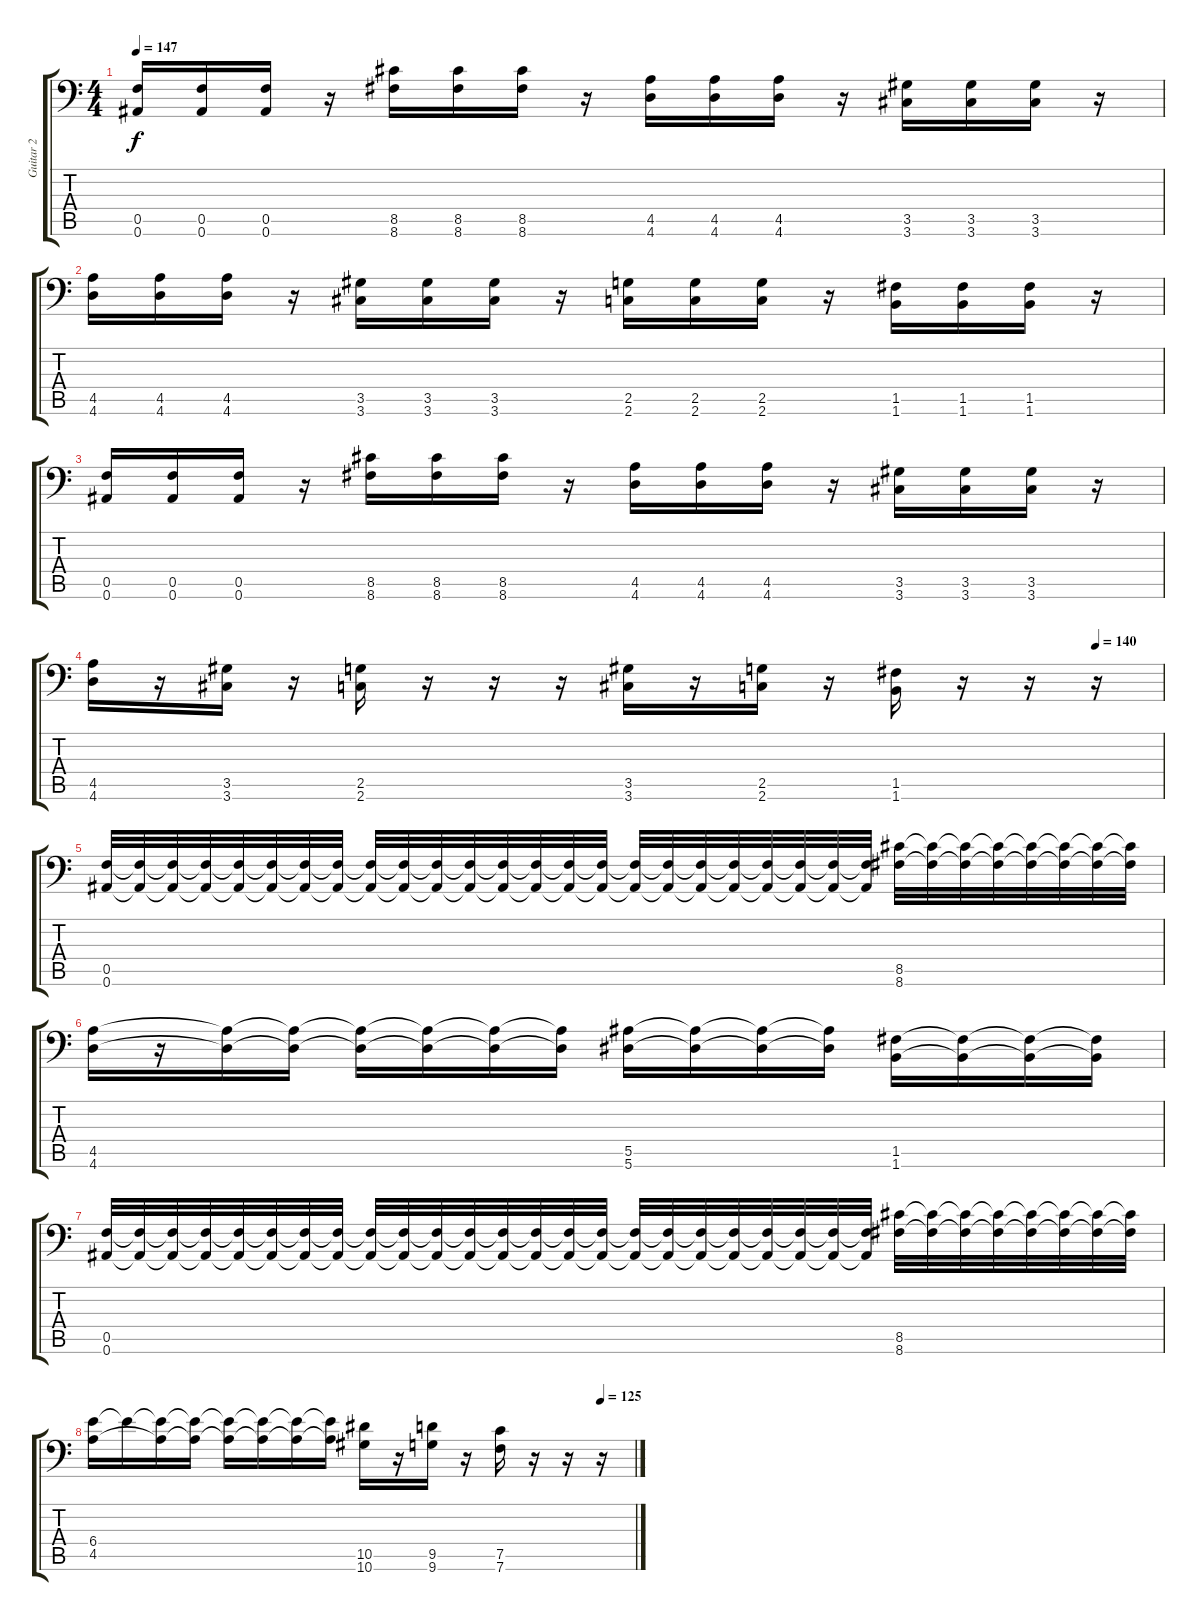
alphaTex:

\track ("Guitar 2" "Guitar 2") {instrument distortionguitar}
\staff {score tabs}
\tuning (C4 G3 Eb3 Bb2 F2 Bb1) {hide}
\ts (4 4)
\tempo 147
\clef f4
\ks c
(0.5 0.6).16{dy f} (0.5 0.6).16 (0.5 0.6).16 r.16 (8.5 8.6).16 (8.5 8.6).16 (8.5 8.6).16 r.16 (4.5 4.6).16 (4.5 4.6).16 (4.5 4.6).16 r.16 (3.5 3.6).16 (3.5 3.6).16 (3.5 3.6).16 r.16 |
(4.5 4.6).16 (4.5 4.6).16 (4.5 4.6).16 r.16 (3.5 3.6).16 (3.5 3.6).16 (3.5 3.6).16 r.16 (2.5 2.6).16 (2.5 2.6).16 (2.5 2.6).16 r.16 (1.5 1.6).16 (1.5 1.6).16 (1.5 1.6).16 r.16 |
(0.5 0.6).16 (0.5 0.6).16 (0.5 0.6).16 r.16 (8.5 8.6).16 (8.5 8.6).16 (8.5 8.6).16 r.16 (4.5 4.6).16 (4.5 4.6).16 (4.5 4.6).16 r.16 (3.5 3.6).16 (3.5 3.6).16 (3.5 3.6).16 r.16 |
\tempo (140 0.9375)
(4.5 4.6).16 r.16 (3.5 3.6).16 r.16 (2.5 2.6).16 r.16 r.16 r.16 (3.5 3.6).16 r.16 (2.5 2.6).16 r.16 (1.5 1.6).16 r.16 r.16 r.16 |
(0.5 0.6).32 (0.5{t} 0.6{t}).32 (0.5{t} 0.6{t}).32 (0.5{t} 0.6{t}).32 (0.5{t} 0.6{t}).32 (0.5{t} 0.6{t}).32 (0.5{t} 0.6{t}).32 (0.5{t} 0.6{t}).32 (0.5{t} 0.6{t}).32 (0.5{t} 0.6{t}).32 (0.5{t} 0.6{t}).32 (0.5{t} 0.6{t}).32 (0.5{t} 0.6{t}).32 (0.5{t} 0.6{t}).32 (0.5{t} 0.6{t}).32 (0.5{t} 0.6{t}).32 (0.5{t} 0.6{t}).32 (0.5{t} 0.6{t}).32 (0.5{t} 0.6{t}).32 (0.5{t} 0.6{t}).32 (0.5{t} 0.6{t}).32 (0.5{t} 0.6{t}).32 (0.5{t} 0.6{t}).32 (0.5{t} 0.6{t}).32 (8.5 8.6).32 (8.5{t} 8.6{t}).32 (8.5{t} 8.6{t}).32 (8.5{t} 8.6{t}).32 (8.5{t} 8.6{t}).32 (8.5{t} 8.6{t}).32 (8.5{t} 8.6{t}).32 (8.5{t} 8.6{t}).32 |
(4.5 4.6).16 r.16 (4.5{t} 4.6{t}).16 (4.5{t} 4.6{t}).16 (4.5{t} 4.6{t}).16 (4.5{t} 4.6{t}).16 (4.5{t} 4.6{t}).16 (4.5{t} 4.6{t}).16 (5.5 5.6).16 (5.5{t} 5.6{t}).16 (5.5{t} 5.6{t}).16 (5.5{t} 5.6{t}).16 (1.5 1.6).16 (1.5{t} 1.6{t}).16 (1.5{t} 1.6{t}).16 (1.5{t} 1.6{t}).16 |
(0.5 0.6).32 (0.5{t} 0.6{t}).32 (0.5{t} 0.6{t}).32 (0.5{t} 0.6{t}).32 (0.5{t} 0.6{t}).32 (0.5{t} 0.6{t}).32 (0.5{t} 0.6{t}).32 (0.5{t} 0.6{t}).32 (0.5{t} 0.6{t}).32 (0.5{t} 0.6{t}).32 (0.5{t} 0.6{t}).32 (0.5{t} 0.6{t}).32 (0.5{t} 0.6{t}).32 (0.5{t} 0.6{t}).32 (0.5{t} 0.6{t}).32 (0.5{t} 0.6{t}).32 (0.5{t} 0.6{t}).32 (0.5{t} 0.6{t}).32 (0.5{t} 0.6{t}).32 (0.5{t} 0.6{t}).32 (0.5{t} 0.6{t}).32 (0.5{t} 0.6{t}).32 (0.5{t} 0.6{t}).32 (0.5{t} 0.6{t}).32 (8.5 8.6).32 (8.5{t} 8.6{t}).32 (8.5{t} 8.6{t}).32 (8.5{t} 8.6{t}).32 (8.5{t} 8.6{t}).32 (8.5{t} 8.6{t}).32 (8.5{t} 8.6{t}).32 (8.5{t} 8.6{t}).32 |
\tempo (125 0.9375)
(6.4 4.5).16 6.4{t}.16 (6.4{t} 4.5{t}).16 (6.4{t} 4.5{t}).16 (6.4{t} 4.5{t}).16 (6.4{t} 4.5{t}).16 (6.4{t} 4.5{t}).16 (6.4{t} 4.5{t}).16 (10.5 10.6).16 r.16 (9.5 9.6).16 r.16 (7.5 7.6).16 r.16 r.16 r.16
